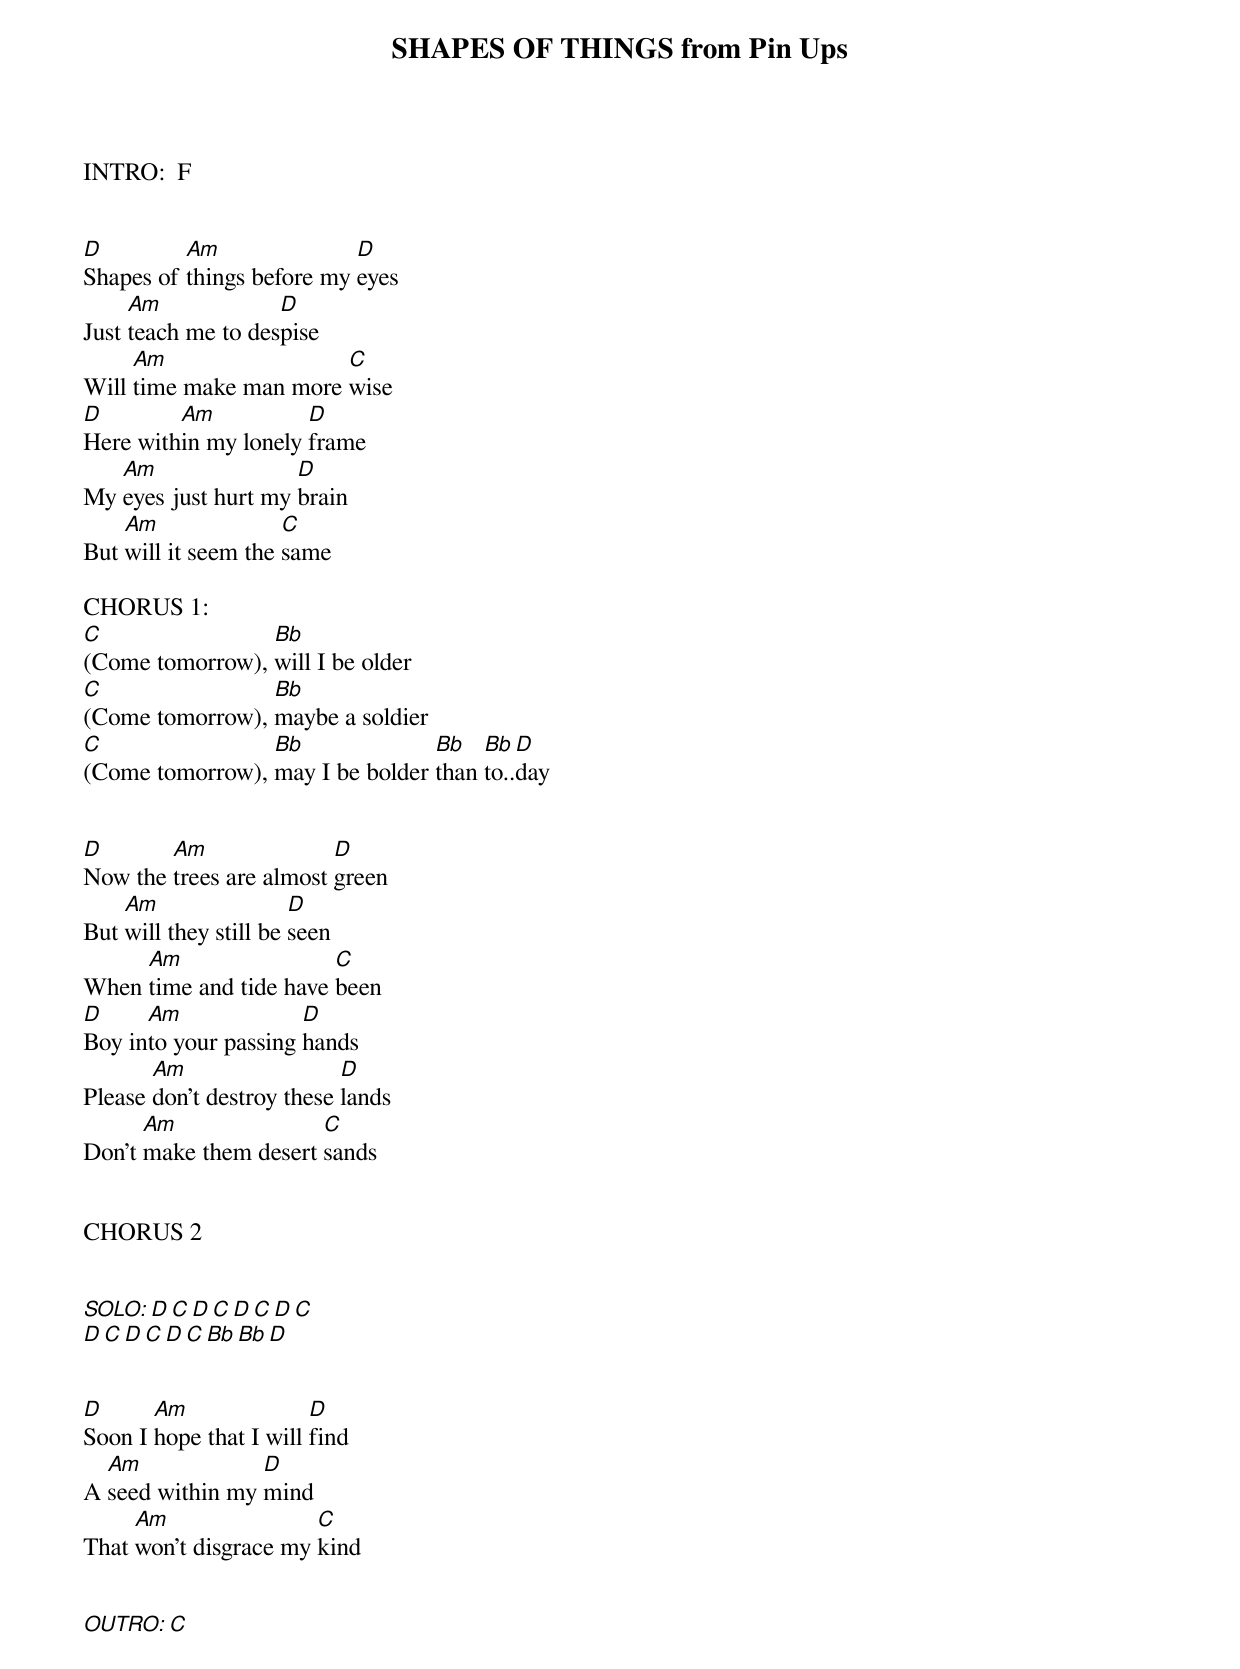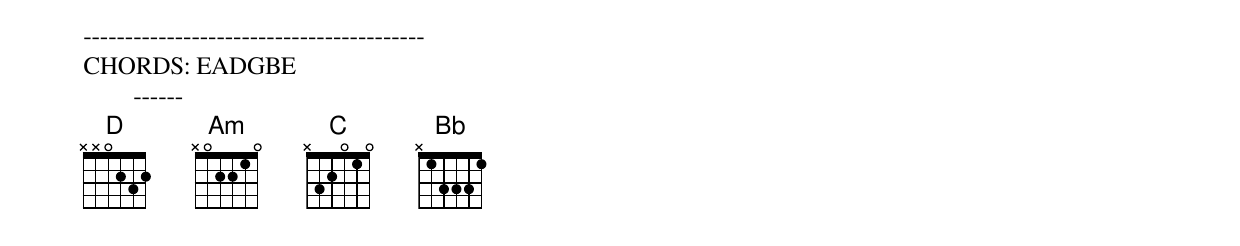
SHAPES OF THINGS from Pin Ups


INTRO:  F


D         Am               D
Shapes of things before my eyes
     Am             D
Just teach me to despise
     Am                 C
Will time make man more wise
D        Am           D
Here within my lonely frame
   Am                D
My eyes just hurt my brain
    Am               C
But will it seem the same

CHORUS 1:
C                Bb
(Come tomorrow), will I be older
C                Bb
(Come tomorrow), maybe a soldier
C                Bb              Bb   Bb  D
(Come tomorrow), may I be bolder than to..day


D       Am               D
Now the trees are almost green
    Am                 D
But will they still be seen
     Am                 C
When time and tide have been
D     Am              D
Boy into your passing hands
       Am                  D
Please don't destroy these lands
      Am               C
Don't make them desert sands


CHORUS 2


SOLO:  D  C  D  C  D  C  D  C
       D  C  D  C  D  C  Bb  Bb  D


D      Am               D
Soon I hope that I will find
  Am             D
A seed within my mind
     Am                C
That won't disgrace my kind


OUTRO:  C

-----------------------------------------
CHORDS: EADGBE
        ------
C       332010
D       XX0232
F       133211
Bb      X13331
Am      X02210
